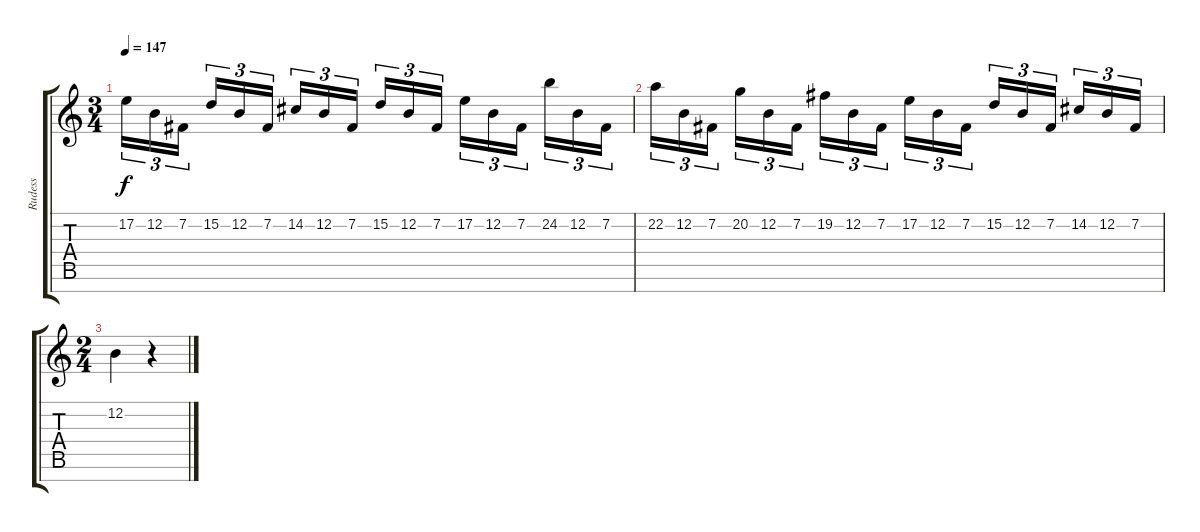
\track ("Rudess" "Rudess") {instrument brightacousticpiano}
\staff {score tabs}
\tuning (E4 B3 G3 D3 A2 E2 B1) {hide}
\ts (3 4)
\tempo 147
\clef g2
\ks c
17.2.16{tu (3 2) dy f instrument pad3polysynth} 12.2.16{tu (3 2)} 7.2.16{tu (3 2)} 15.2.16{tu (3 2)} 12.2.16{tu (3 2)} 7.2.16{tu (3 2)} 14.2.16{tu (3 2)} 12.2.16{tu (3 2)} 7.2.16{tu (3 2)} 15.2.16{tu (3 2)} 12.2.16{tu (3 2)} 7.2.16{tu (3 2)} 17.2.16{tu (3 2)} 12.2.16{tu (3 2)} 7.2.16{tu (3 2)} 24.2.16{tu (3 2)} 12.2.16{tu (3 2)} 7.2.16{tu (3 2)} |
22.2.16{tu (3 2) instrument pad3polysynth} 12.2.16{tu (3 2)} 7.2.16{tu (3 2)} 20.2.16{tu (3 2)} 12.2.16{tu (3 2)} 7.2.16{tu (3 2)} 19.2.16{tu (3 2)} 12.2.16{tu (3 2)} 7.2.16{tu (3 2)} 17.2.16{tu (3 2)} 12.2.16{tu (3 2)} 7.2.16{tu (3 2)} 15.2.16{tu (3 2)} 12.2.16{tu (3 2)} 7.2.16{tu (3 2)} 14.2.16{tu (3 2)} 12.2.16{tu (3 2)} 7.2.16{tu (3 2)} |
\ts (2 4)
12.2.4 r.4
